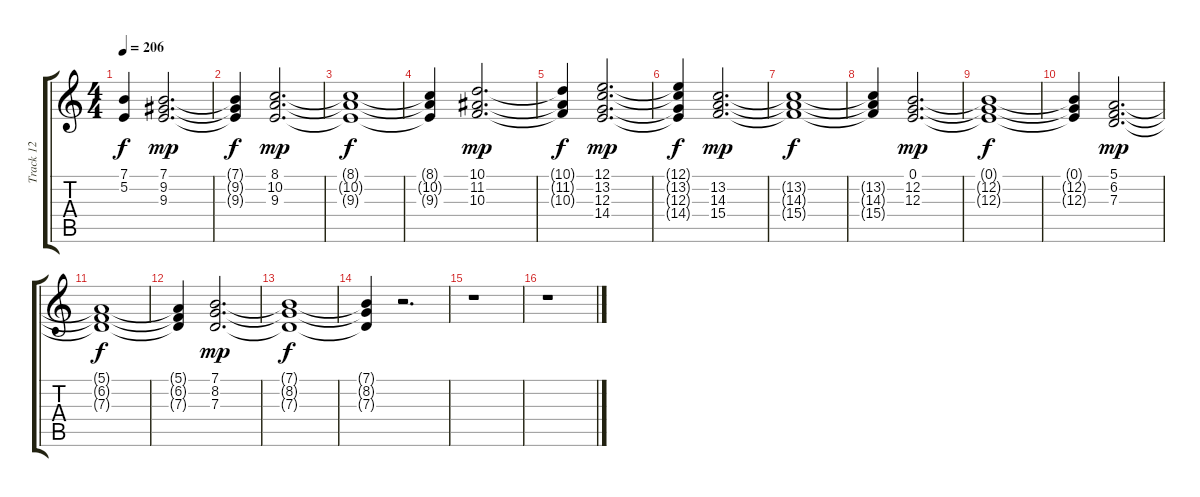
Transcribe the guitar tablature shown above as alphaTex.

\track ("Track 12" "Track 12") {instrument stringensemble1}
\staff {score tabs}
\tuning (E4 B3 G3 D3 A2 E2) {hide}
\ts (4 4)
\tempo 206
\clef g2
\ks c
(7.1{t} 5.2{t}).4{dy f} (7.1 9.2 9.3).2{d dy mp} |
(7.1{t} 9.2{t} 9.3{t}).4{dy f} (8.1 10.2 9.3).2{d dy mp} |
(8.1{t} 10.2{t} 9.3{t}).1{dy f} |
(8.1{t} 10.2{t} 9.3{t}).4 (10.1 11.2 10.3).2{d dy mp} |
(10.1{t} 11.2{t} 10.3{t}).4{dy f} (12.1 13.2 12.3 14.4).2{d dy mp} |
(12.1{t} 13.2{t} 12.3{t} 14.4{t}).4{dy f} (13.2 14.3 15.4).2{d dy mp} |
(13.2{t} 14.3{t} 15.4{t}).1{dy f} |
(13.2{t} 14.3{t} 15.4{t}).4 (0.1 12.2 12.3).2{d dy mp} |
(0.1{t} 12.2{t} 12.3{t}).1{dy f} |
(0.1{t} 12.2{t} 12.3{t}).4 (5.1 6.2 7.3).2{d dy mp} |
(5.1{t} 6.2{t} 7.3{t}).1{dy f} |
(5.1{t} 6.2{t} 7.3{t}).4 (7.1 8.2 7.3).2{d dy mp} |
(7.1{t} 8.2{t} 7.3{t}).1{dy f} |
(7.1{t} 8.2{t} 7.3{t}).4 r.2{d} |
r.1 |
r.1
